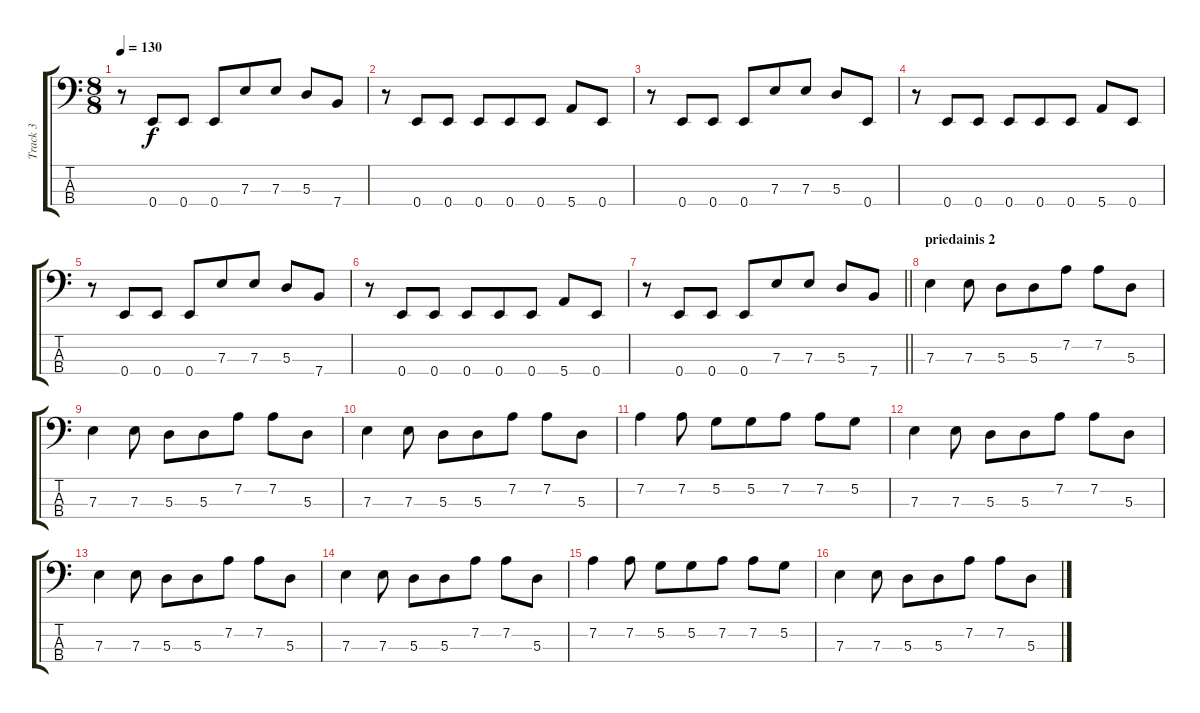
\track ("Track 3" "Track 3") {instrument electricbassfinger}
\staff {score tabs}
\tuning (G2 D2 A1 E1) {hide}
\ts (8 8)
\tempo 130
\clef f4
\ks c
r.8{dy f} 0.4.8 0.4.8 0.4.8 7.3.8 7.3.8 5.3.8 7.4.8 |
r.8 0.4.8 0.4.8 0.4.8 0.4.8 0.4.8 5.4.8 0.4.8 |
r.8 0.4.8 0.4.8 0.4.8 7.3.8 7.3.8 5.3.8 0.4.8 |
r.8 0.4.8 0.4.8 0.4.8 0.4.8 0.4.8 5.4.8 0.4.8 |
r.8 0.4.8 0.4.8 0.4.8 7.3.8 7.3.8 5.3.8 7.4.8 |
r.8 0.4.8 0.4.8 0.4.8 0.4.8 0.4.8 5.4.8 0.4.8 |
\barLineRight lightlight
r.8 0.4.8 0.4.8 0.4.8 7.3.8 7.3.8 5.3.8 7.4.8 |
\section ("" "priedainis 2")
7.3.4 7.3.8 5.3.8 5.3.8 7.2.8 7.2.8 5.3.8 |
7.3.4 7.3.8 5.3.8 5.3.8 7.2.8 7.2.8 5.3.8 |
7.3.4 7.3.8 5.3.8 5.3.8 7.2.8 7.2.8 5.3.8 |
7.2.4 7.2.8 5.2.8 5.2.8 7.2.8 7.2.8 5.2.8 |
7.3.4 7.3.8 5.3.8 5.3.8 7.2.8 7.2.8 5.3.8 |
7.3.4 7.3.8 5.3.8 5.3.8 7.2.8 7.2.8 5.3.8 |
7.3.4 7.3.8 5.3.8 5.3.8 7.2.8 7.2.8 5.3.8 |
7.2.4 7.2.8 5.2.8 5.2.8 7.2.8 7.2.8 5.2.8 |
7.3.4 7.3.8 5.3.8 5.3.8 7.2.8 7.2.8 5.3.8
